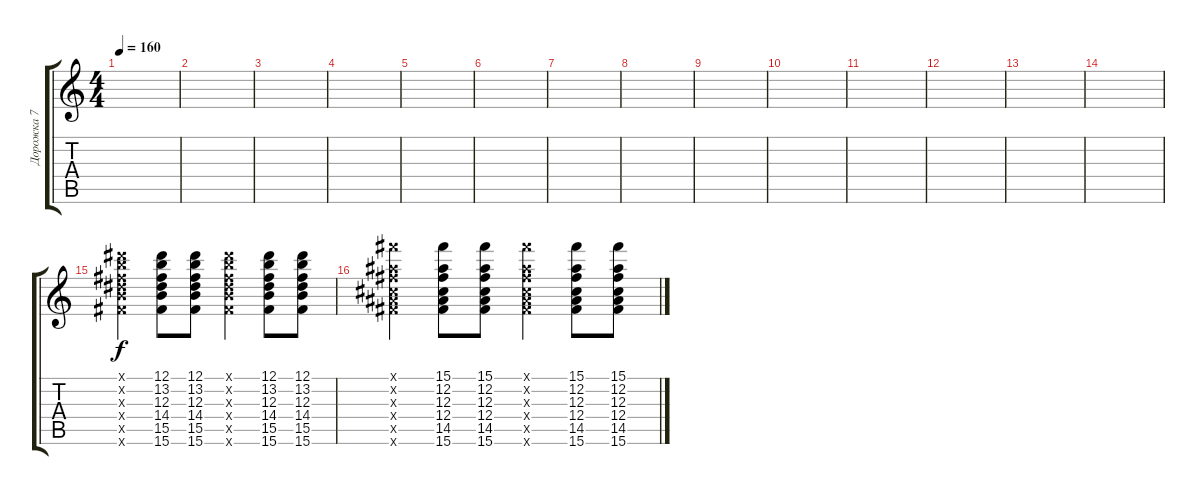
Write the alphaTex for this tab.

\track ("Дорожка 7" "Дорожка 7") {instrument acousticguitarsteel}
\staff {score tabs}
\tuning (Eb4 Bb3 Gb3 Db3 Ab2 Eb2) {hide}
\ts (4 4)
\tempo 160
\clef g2
\ks c
|
|
|
|
|
|
|
|
|
|
|
|
|
|
(12.1{x} 13.2{x} 12.3{x} 14.4{x} 15.5{x} 15.6{x}).4 (12.1 13.2 12.3 14.4 15.5 15.6).8 (12.1 13.2 12.3 14.4 15.5 15.6).8 (12.1{x} 13.2{x} 12.3{x} 14.4{x} 15.5{x} 15.6{x}).4 (12.1 13.2 12.3 14.4 15.5 15.6).8 (12.1 13.2 12.3 14.4 15.5 15.6).8 |
(15.1{x} 12.2{x} 12.3{x} 12.4{x} 14.5{x} 15.6{x}).4 (15.1 12.2 12.3 12.4 14.5 15.6).8 (15.1 12.2 12.3 12.4 14.5 15.6).8 (15.1{x} 12.2{x} 12.3{x} 12.4{x} 14.5{x} 15.6{x}).4 (15.1 12.2 12.3 12.4 14.5 15.6).8 (15.1 12.2 12.3 12.4 14.5 15.6).8
